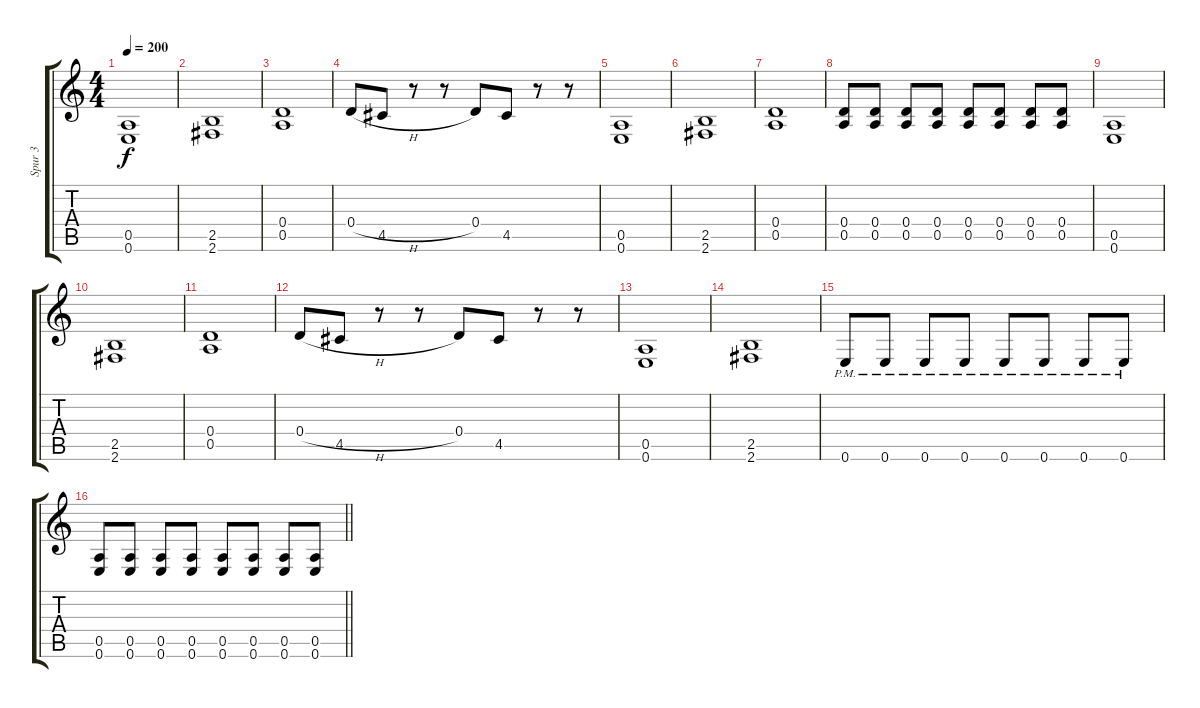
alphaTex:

\track ("Spur 3" "Spur 3") {instrument electricbassfinger}
\staff {score tabs}
\tuning (E4 B3 G3 D3 A2 E2) {hide}
\ts (4 4)
\tempo 200
\clef g2
\ks c
(0.5 0.6).1{dy f} |
(2.5 2.6).1 |
(0.4 0.5).1 |
0.4{h}.8 4.5.8 r.8 r.8 0.4.8 4.5.8 r.8 r.8 |
(0.5 0.6).1 |
(2.5 2.6).1 |
(0.4 0.5).1 |
(0.4 0.5).8 (0.4 0.5).8 (0.4 0.5).8 (0.4 0.5).8 (0.4 0.5).8 (0.4 0.5).8 (0.4 0.5).8 (0.4 0.5).8 |
(0.5 0.6).1 |
(2.5 2.6).1 |
(0.4 0.5).1 |
0.4{h}.8 4.5.8 r.8 r.8 0.4.8 4.5.8 r.8 r.8 |
(0.5 0.6).1 |
(2.5 2.6).1 |
0.6{pm}.8 0.6{pm}.8 0.6{pm}.8 0.6{pm}.8 0.6{pm}.8 0.6{pm}.8 0.6{pm}.8 0.6{pm}.8 |
\barLineRight lightlight
(0.5 0.6).8 (0.5 0.6).8 (0.5 0.6).8 (0.5 0.6).8 (0.5 0.6).8 (0.5 0.6).8 (0.5 0.6).8 (0.5 0.6).8
